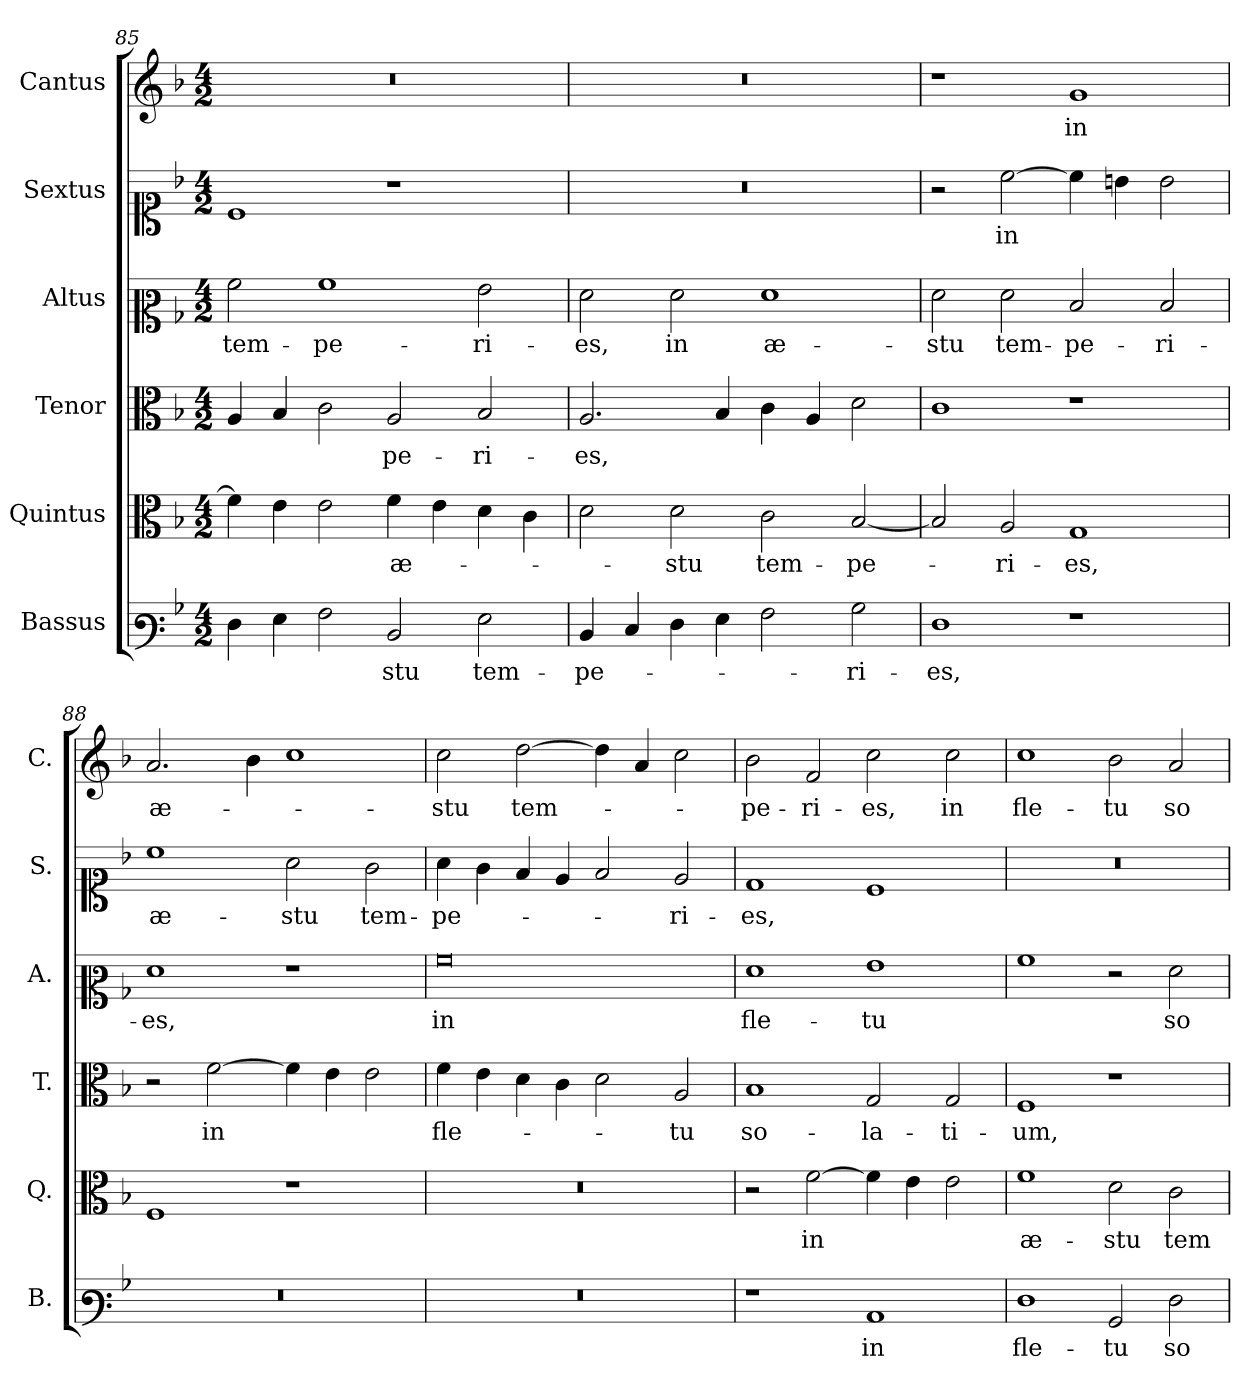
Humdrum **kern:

**kern	**text	**kern	**text	**kern	**text	**kern	**text	**kern	**text	**kern	**text
*part6	*part6	*part5	*part5	*part4	*part4	*part3	*part3	*part2	*part2	*part1	*part1
*staff6	*staff6	*staff5	*staff5	*staff4	*staff4	*staff3	*staff3	*staff2	*staff2	*staff1	*staff1
*I"Bassus	*	*I"Quintus	*	*I"Tenor	*	*I"Altus	*	*I"Sextus	*	*I"Cantus	*
*I'B.	*	*I'Q.	*	*I'T.	*	*I'A.	*	*I'S.	*	*I'C.	*
*clefF3	*	*clefC3	*	*clefC3	*	*clefC2	*	*clefC1	*	*clefG2	*
*k[b-]	*	*k[b-]	*	*k[b-]	*	*k[b-]	*	*k[b-]	*	*k[b-]	*
*M4/2	*	*M4/2	*	*M4/2	*	*M4/2	*	*M4/2	*	*M4/2	*
=85	=85	=85	=85	=85	=85	=85	=85	=85	=85	=85	=85
!	!	!	!	!	!	!	!	!	!	!LO:N:vis=1	!
4F\	.	4f\]	.	4A/	.	2a\	tem-	1c	.	0r	.
4G\	.	4e\	.	4B-/	.	.	.	.	.	.	.
2A\	.	2e\	.	2c\	.	1a	-pe-	.	.	.	.
2D/	-stu	4f\	æ-	2A/	-pe-	.	.	1r	.	.	.
.	.	4e\	.	.	.	.	.	.	.	.	.
2G\	tem-	4d\	.	2B-/	-ri-	2g\	-ri-	.	.	.	.
.	.	4c\	.	.	.	.	.	.	.	.	.
=86	=86	=86	=86	=86	=86	=86	=86	=86	=86	=86	=86
!	!	!	!	!	!	!	!	!LO:N:vis=1	!	!LO:N:vis=1	!
4D/	-pe-	2d\	.	2.A/	-es,	2f\	es,	0r	.	0r	.
4E/	.	.	.	.	.	.	.	.	.	.	.
4F\	.	2d\	-stu	.	.	2f\	in	.	.	.	.
4G\	.	.	.	4B-/	.	.	.	.	.	.	.
2A\	.	2c\	tem-	4c\	.	1f	æ-	.	.	.	.
.	.	.	.	4A/	.	.	.	.	.	.	.
2B-\	-ri-	[2B-/	-pe-	2d\	.	.	.	.	.	.	.
=87	=87	=87	=87	=87	=87	=87	=87	=87	=87	=87	=87
1F	-es,	2B-/]	.	1c	.	2f\	-stu	2r	.	1r	.
.	.	2A/	-ri-	.	.	2f\	tem-	[2cc\	in	.	.
1r	.	1G	-es,	1r	.	2d/	-pe-	4cc\]	.	1g	in
.	.	.	.	.	.	.	.	4bn\	.	.	.
.	.	.	.	.	.	2d/	-ri-	2b\	.	.	.
!!LO:LB:g=z
=88	=88	=88	=88	=88	=88	=88	=88	=88	=88	=88	=88
!LO:N:vis=1	!	!	!	!	!	!	!	!	!	!	!
0r	.	1F	.	2r	.	1f	-es,	1cc	æ-	2.a/	æ-
.	.	.	.	[2f\	in	.	.	.	.	.	.
.	.	.	.	.	.	.	.	.	.	4b-\	.
.	.	1r	.	4f\]	.	1r	.	2a\	-stu	1cc	.
.	.	.	.	4e\	.	.	.	.	.	.	.
.	.	.	.	2e\	.	.	.	2g\	tem-	.	.
=89	=89	=89	=89	=89	=89	=89	=89	=89	=89	=89	=89
!LO:N:vis=1	!	!LO:N:vis=1	!	!	!	!	!	!	!	!	!
0r	.	0r	.	4f\	fle-	0a	in	4a\	-pe-	2cc\	-stu
.	.	.	.	4e\	.	.	.	4g\	.	.	.
.	.	.	.	4d\	.	.	.	4f/	.	[2dd\	tem-
.	.	.	.	4c\	.	.	.	4e/	.	.	.
.	.	.	.	2d\	.	.	.	2f/	.	4dd\]	.
.	.	.	.	.	.	.	.	.	.	4a/	.
.	.	.	.	2A/	-tu	.	.	2e/	-ri-	2cc\	.
!!LO:PB:g=z
=90	=90	=90	=90	=90	=90	=90	=90	=90	=90	=90	=90
1r	.	2r	.	1B-	so-	1f	fle-	1d	-es,	2b-\	-pe-
.	.	[2f\	in	.	.	.	.	.	.	2f/	-ri-
1C	in	4f\]	.	2G/	-la-	1g	-tu	1c	.	2cc\	-es,
.	.	4e\	.	.	.	.	.	.	.	.	.
.	.	2e\	.	2G/	-ti-	.	.	.	.	2cc\	in
=91	=91	=91	=91	=91	=91	=91	=91	=91	=91	=91	=91
!	!	!	!	!	!	!	!	!LO:N:vis=1	!	!	!
1F	fle-	1f	æ-	1F	-um,	1a	.	0r	.	1cc	fle-
2BB-/	-tu	2d\	-stu	1r	.	2r	.	.	.	2b-\	-tu
2F\	so-	2c\	tem-	.	.	2f\	so-	.	.	2a/	so-
=	=	=	=	=	=	=	=	=	=	=	=
*-	*-	*-	*-	*-	*-	*-	*-	*-	*-	*-	*-
